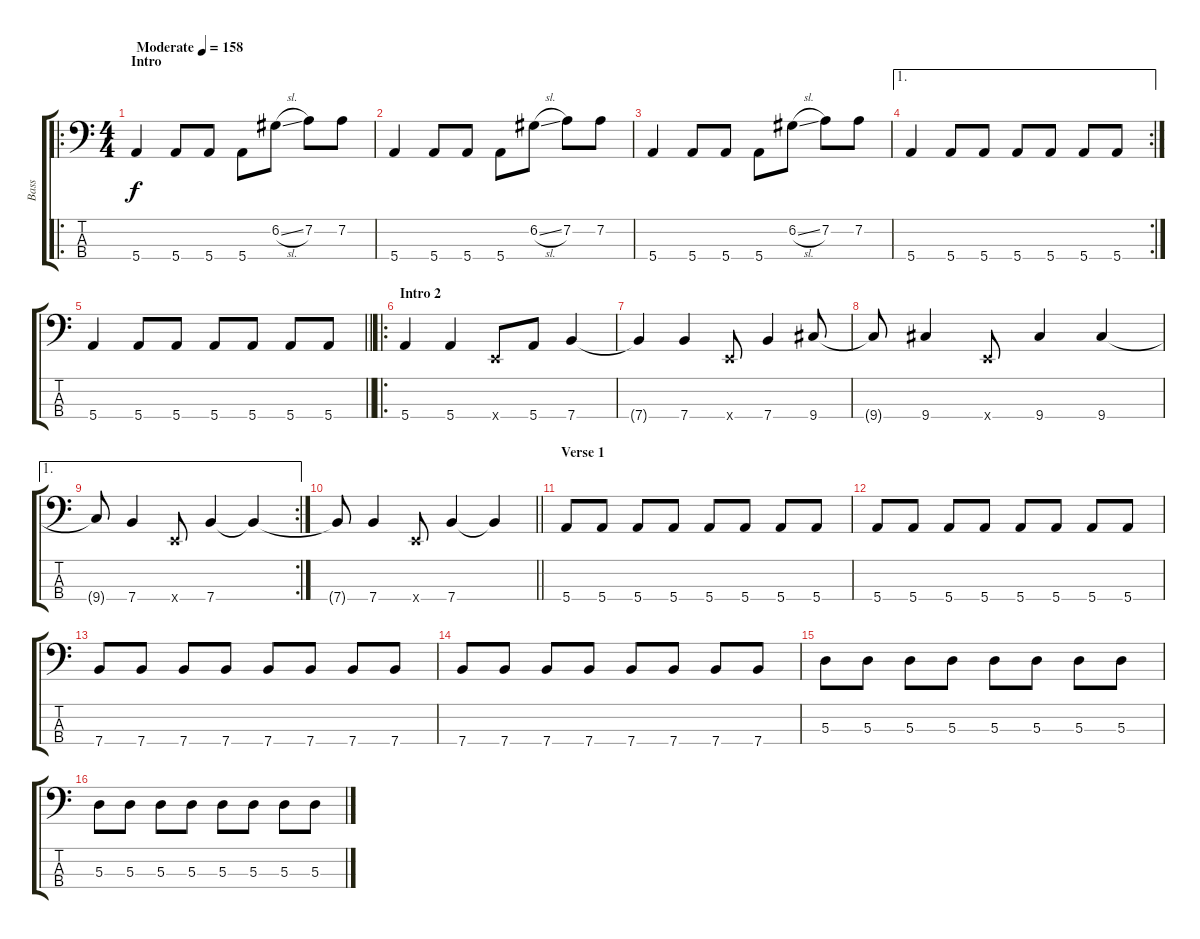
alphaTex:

\track ("Bass" "Bass") {instrument electricbasspick}
\staff {score tabs}
\tuning (G2 D2 A1 E1) {hide}
\ro
\ts (4 4)
\section ("" "Intro")
\tempo (158 "Moderate")
\clef f4
\ks c
5.4.4{dy f instrument electricbasspick} 5.4.8 5.4.8 5.4.8 6.2{sl}.8 7.2.8 7.2.8 |
5.4.4 5.4.8 5.4.8 5.4.8 6.2{sl}.8 7.2.8 7.2.8 |
5.4.4 5.4.8 5.4.8 5.4.8 6.2{sl}.8 7.2.8 7.2.8 |
\ae 1
\rc 2
5.4.4 5.4.8 5.4.8 5.4.8 5.4.8 5.4.8 5.4.8 |
\barLineRight lightlight
5.4.4 5.4.8 5.4.8 5.4.8 5.4.8 5.4.8 5.4.8 |
\ro
\section ("" "Intro 2")
5.4.4 5.4.4 0.4{x}.8 5.4.8 7.4.4 |
7.4{t}.4 7.4.4 0.4{x}.8 7.4.4 9.4.8 |
9.4{t}.8 9.4.4 0.4{x}.8 9.4.4 9.4.4 |
\ae 1
\rc 2
9.4{t}.8 7.4.4 0.4{x}.8 7.4.4 7.4{t}.4 |
\barLineRight lightlight
7.4{t}.8 7.4.4 0.4{x}.8 7.4.4 7.4{t}.4 |
\section ("" "Verse 1")
5.4.8 5.4.8 5.4.8 5.4.8 5.4.8 5.4.8 5.4.8 5.4.8 |
5.4.8 5.4.8 5.4.8 5.4.8 5.4.8 5.4.8 5.4.8 5.4.8 |
7.4.8 7.4.8 7.4.8 7.4.8 7.4.8 7.4.8 7.4.8 7.4.8 |
7.4.8 7.4.8 7.4.8 7.4.8 7.4.8 7.4.8 7.4.8 7.4.8 |
5.3.8 5.3.8 5.3.8 5.3.8 5.3.8 5.3.8 5.3.8 5.3.8 |
5.3.8 5.3.8 5.3.8 5.3.8 5.3.8 5.3.8 5.3.8 5.3.8
